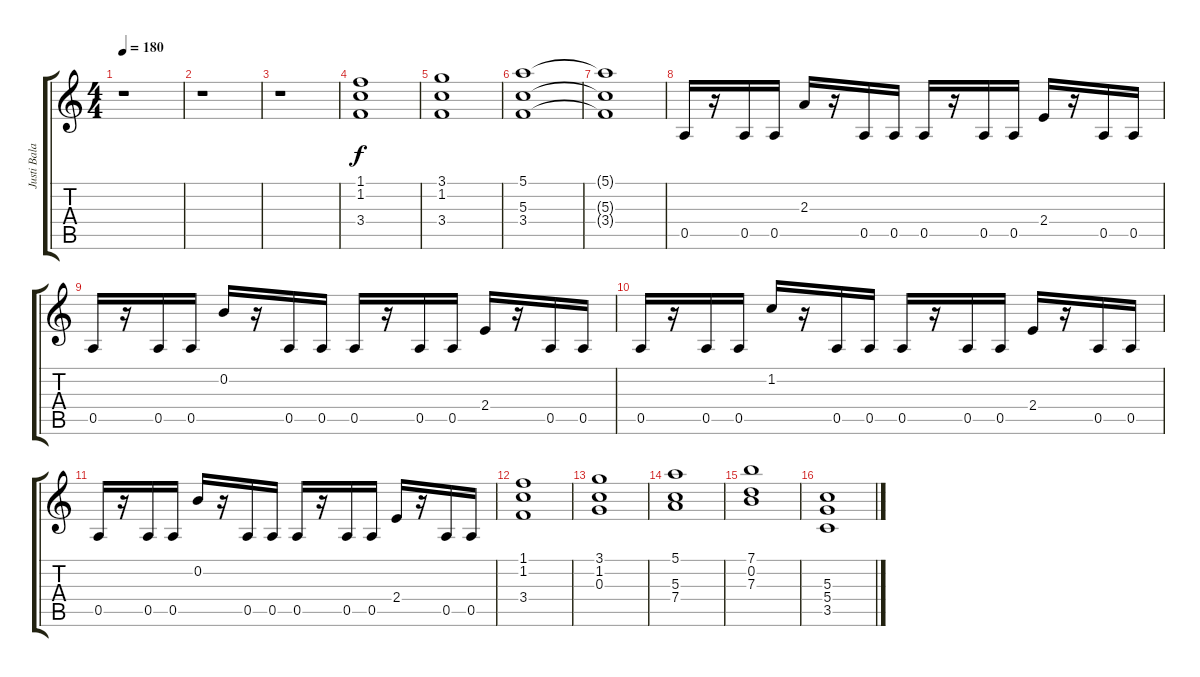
\track ("Justi Bala" "Justi Bala") {instrument distortionguitar}
\staff {score tabs}
\tuning (E4 B3 G3 D3 A2 E2) {hide}
\ts (4 4)
\tempo 180
\clef g2
\ks c
r.1{dy f} |
r.1 |
r.1 |
(1.1 1.2 3.4).1 |
(3.1 1.2 3.4).1 |
(5.1 5.3 3.4).1 |
(5.1{t} 5.3{t} 3.4{t}).1 |
0.5.16 r.16 0.5.16 0.5.16 2.3.16 r.16 0.5.16 0.5.16 0.5.16 r.16 0.5.16 0.5.16 2.4.16 r.16 0.5.16 0.5.16 |
0.5.16 r.16 0.5.16 0.5.16 0.2.16 r.16 0.5.16 0.5.16 0.5.16 r.16 0.5.16 0.5.16 2.4.16 r.16 0.5.16 0.5.16 |
0.5.16 r.16 0.5.16 0.5.16 1.2.16 r.16 0.5.16 0.5.16 0.5.16 r.16 0.5.16 0.5.16 2.4.16 r.16 0.5.16 0.5.16 |
0.5.16 r.16 0.5.16 0.5.16 0.2.16 r.16 0.5.16 0.5.16 0.5.16 r.16 0.5.16 0.5.16 2.4.16 r.16 0.5.16 0.5.16 |
(1.1 1.2 3.4).1 |
(3.1 1.2 0.3).1 |
(5.1 5.3 7.4).1 |
(7.1 0.2 7.3).1 |
(5.3 5.4 3.5).1
